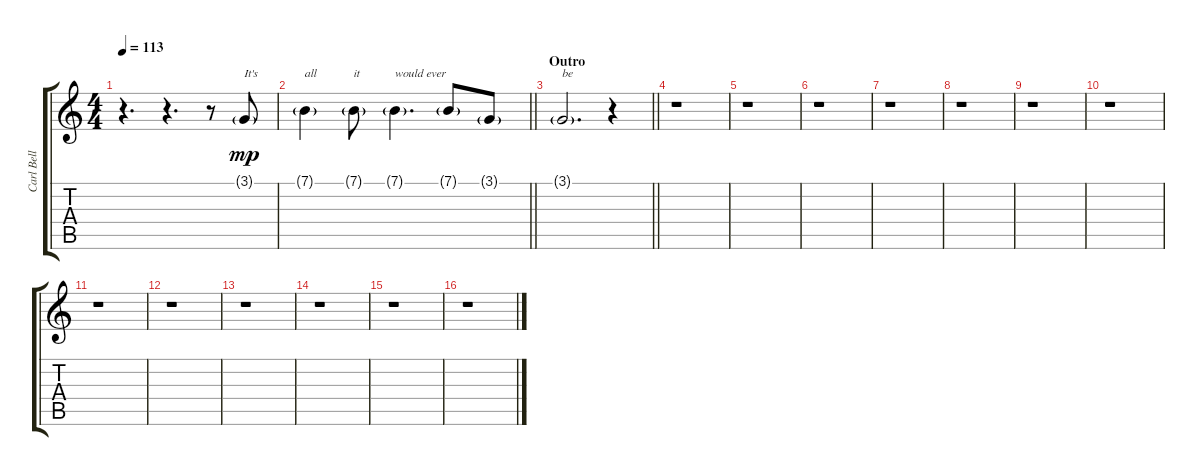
\track ("Carl Bell (Backing Vocals)" "Carl Bell ") {instrument harmonica}
\staff {score tabs}
\tuning (E4 B3 G3 D3 A2 E2) {hide}
\ts (4 4)
\tempo 113
\clef g2
\ks c
r.4{d dy f} r.4{d} r.8 3.1{g}.8{txt "It's" dy mp} |
\barLineRight lightlight
7.1{g}.4{txt "all"} 7.1{g}.8{txt "it"} 7.1{g}.4{d txt "would ever"} 7.1{g}.8 3.1{g}.8 |
\section ("" "Outro")
\barLineRight lightlight
3.1{g}.2{d txt "be"} r.4 |
r.1 |
r.1 |
r.1 |
r.1 |
r.1 |
r.1 |
r.1 |
r.1 |
r.1 |
r.1 |
r.1 |
r.1 |
r.1
